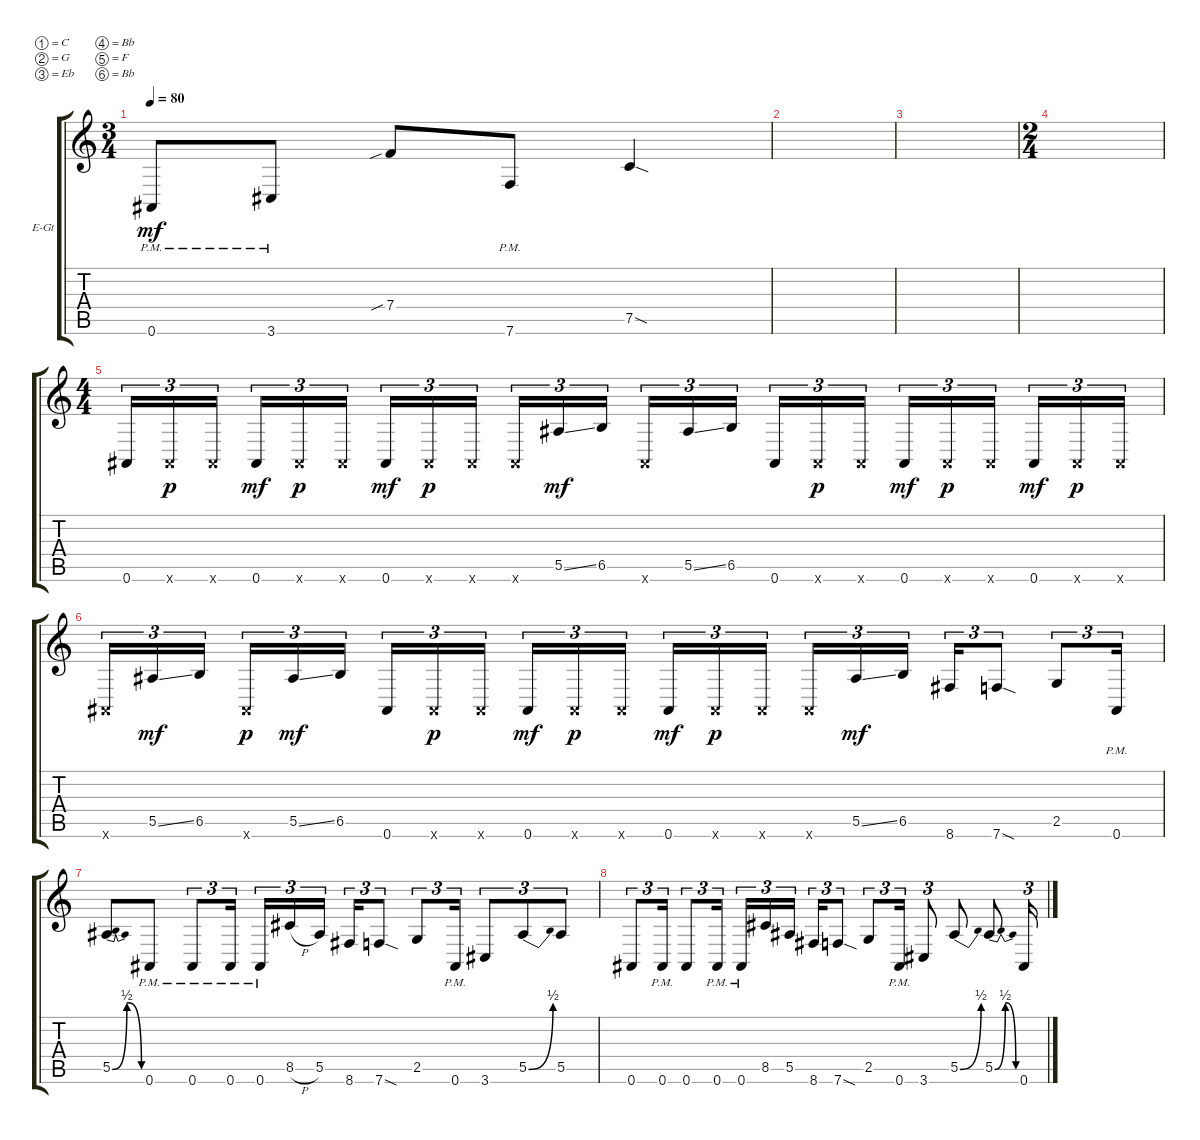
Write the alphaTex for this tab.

\bracketExtendMode groupsimilarinstruments
\firstSystemTrackNameOrientation horizontal
\otherSystemsTrackNameOrientation horizontal
\track ("Rhythm Guitar L" "E-Gt") {instrument distortionguitar}
\staff {score tabs}
\tuning (C4 G3 Eb3 Bb2 F2 Bb1)
\ts (3 4)
\tempo 80
\clef g2
\ks c
0.6{pm}.8{dy mf} 3.6{pm}.8 7.4{sib}.8 7.6{pm}.8 7.5{sod}.4 |
|
|
\ts (2 4)
|
\ts (4 4)
0.6.16{tu (3 2)} 0.6{x}.16{tu (3 2) dy p} 0.6{x}.16{tu (3 2)} 0.6.16{tu (3 2) dy mf} 0.6{x}.16{tu (3 2) dy p} 0.6{x}.16{tu (3 2)} 0.6.16{tu (3 2) dy mf} 0.6{x}.16{tu (3 2) dy p} 0.6{x}.16{tu (3 2)} 0.6{x}.16{tu (3 2)} 5.5{ss}.16{tu (3 2) dy mf} 6.5.16{tu (3 2)} 0.6{x}.16{tu (3 2)} 5.5{ss}.16{tu (3 2)} 6.5.16{tu (3 2)} 0.6.16{tu (3 2)} 0.6{x}.16{tu (3 2) dy p} 0.6{x}.16{tu (3 2)} 0.6.16{tu (3 2) dy mf} 0.6{x}.16{tu (3 2) dy p} 0.6{x}.16{tu (3 2)} 0.6.16{tu (3 2) dy mf} 0.6{x}.16{tu (3 2) dy p} 0.6{x}.16{tu (3 2)} |
0.6{x}.16{tu (3 2)} 5.5{ss}.16{tu (3 2) dy mf} 6.5.16{tu (3 2)} 0.6{x}.16{tu (3 2) dy p} 5.5{ss}.16{tu (3 2) dy mf} 6.5.16{tu (3 2)} 0.6.16{tu (3 2)} 0.6{x}.16{tu (3 2) dy p} 0.6{x}.16{tu (3 2)} 0.6.16{tu (3 2) dy mf} 0.6{x}.16{tu (3 2) dy p} 0.6{x}.16{tu (3 2)} 0.6.16{tu (3 2) dy mf} 0.6{x}.16{tu (3 2) dy p} 0.6{x}.16{tu (3 2)} 0.6{x}.16{tu (3 2)} 5.5{ss}.16{tu (3 2) dy mf} 6.5.16{tu (3 2)} 8.6.16{tu (3 2)} 7.6{sod}.8{tu (3 2)} 2.5.8{tu (3 2)} 0.6{pm}.16{tu (3 2)} |
5.5{be (bendrelease 16.2 0 24 2 33.6 2 41.4 0)}.8 0.6{pm}.8 0.6{pm}.8{tu (3 2)} 0.6{pm}.16{tu (3 2)} 0.6{pm}.16{tu (3 2)} 8.5{h}.16{tu (3 2)} 5.5.16{tu (3 2)} 8.6.16{tu (3 2)} 7.6{sod}.8{tu (3 2)} 2.5.8{tu (3 2)} 0.6{pm}.16{tu (3 2)} 3.6.8{tu (3 2)} 5.5{be (bend 29.4 0 59.4 2)}.8{tu (3 2)} 5.5.8{tu (3 2)} |
0.6.8{tu (3 2)} 0.6{pm}.16{tu (3 2)} 0.6.8{tu (3 2)} 0.6{pm}.16{tu (3 2)} 0.6{pm}.16{tu (3 2)} 8.5.16{tu (3 2)} 5.5.16{tu (3 2)} 8.6.16{tu (3 2)} 7.6{sod}.8{tu (3 2)} 2.5.8{tu (3 2)} 0.6{pm}.16{tu (3 2)} 3.6.8{tu (3 2)} 5.5{be (bend 29.4 0 59.4 2)}.8 5.5{be (bendrelease 16.2 0 24 2 33.6 2 41.4 0)}.8 0.6.16{tu (3 2)}
